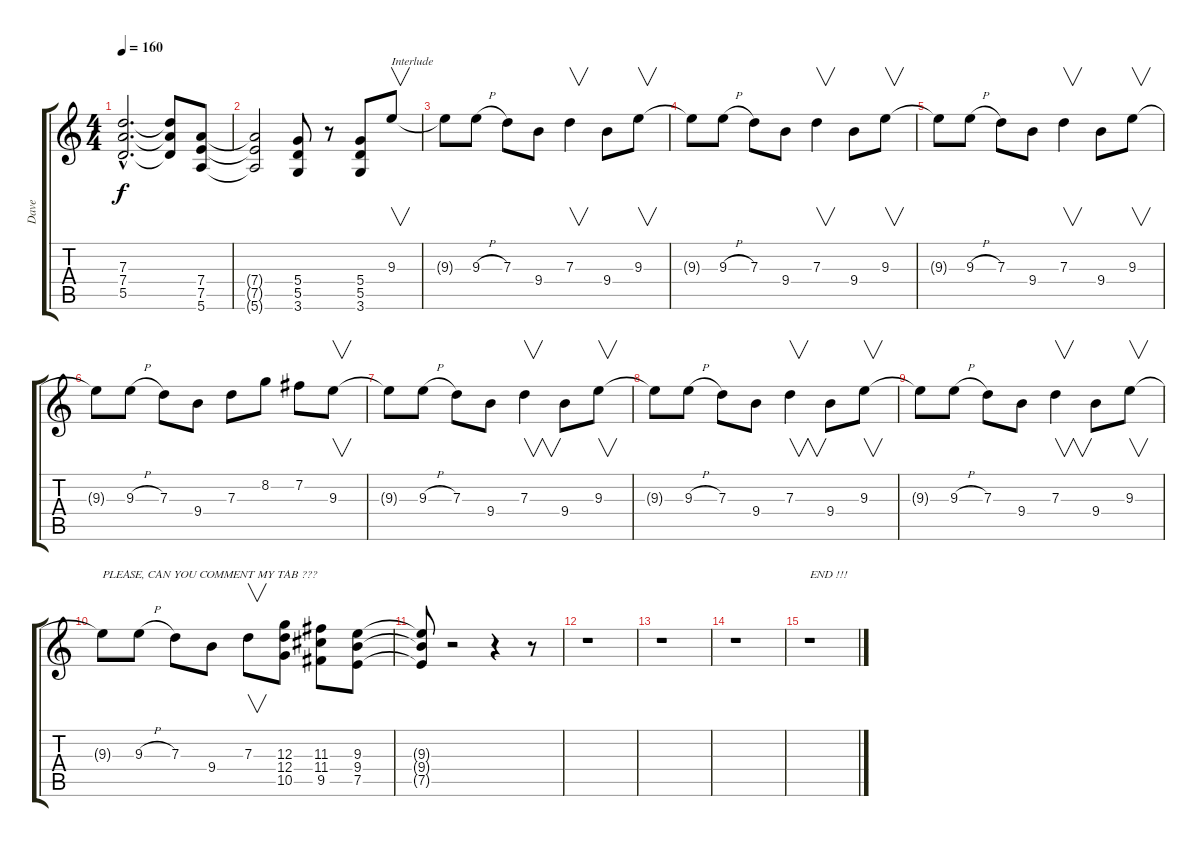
\track ("Dave" "Dave") {instrument distortionguitar}
\staff {score tabs}
\tuning (E4 B3 G3 D3 A2 E2) {hide}
\ts (4 4)
\tempo 160
\clef g2
\ks c
(7.3{hac t} 7.4{hac t} 5.5{hac t}).2{d dy f} (7.3{t} 7.4{t} 5.5{t}).8 (7.4 7.5 5.6).8 |
(7.4{t} 7.5{t} 5.6{t}).2 (5.4 5.5 3.6).8 r.8 (5.4 5.5 3.6).8 9.3.8{v txt "Interlude"} |
9.3{t}.8 9.3{h}.8 7.3.8 9.4.8 7.3.4{v} 9.4.8 9.3.8{v} |
9.3{t}.8 9.3{h}.8 7.3.8 9.4.8 7.3.4{v} 9.4.8 9.3.8{v} |
9.3{t}.8 9.3{h}.8 7.3.8 9.4.8 7.3.4{v} 9.4.8 9.3.8{v} |
9.3{t}.8 9.3{h}.8 7.3.8 9.4.8 7.3.8 8.2.8 7.2.8 9.3.8{v} |
9.3{t}.8 9.3{h}.8 7.3.8 9.4.8 7.3.4{v} 9.4.8 9.3.8{v} |
9.3{t}.8 9.3{h}.8 7.3.8 9.4.8 7.3.4{v} 9.4.8 9.3.8{v} |
9.3{t}.8 9.3{h}.8 7.3.8 9.4.8 7.3.4{v} 9.4.8 9.3.8{v} |
9.3{t}.8{txt "PLEASE, CAN YOU COMMENT MY TAB ???"} 9.3{h}.8 7.3.8 9.4.8 7.3.8{v} (12.3 12.4 10.5).8 (11.3 11.4 9.5).8 (9.3 9.4 7.5).8 |
(9.3{t} 9.4{t} 7.5{t}).8 r.2 r.4 r.8 |
r.1 |
r.1 |
r.1 |
r.1{txt "END !!!"}
